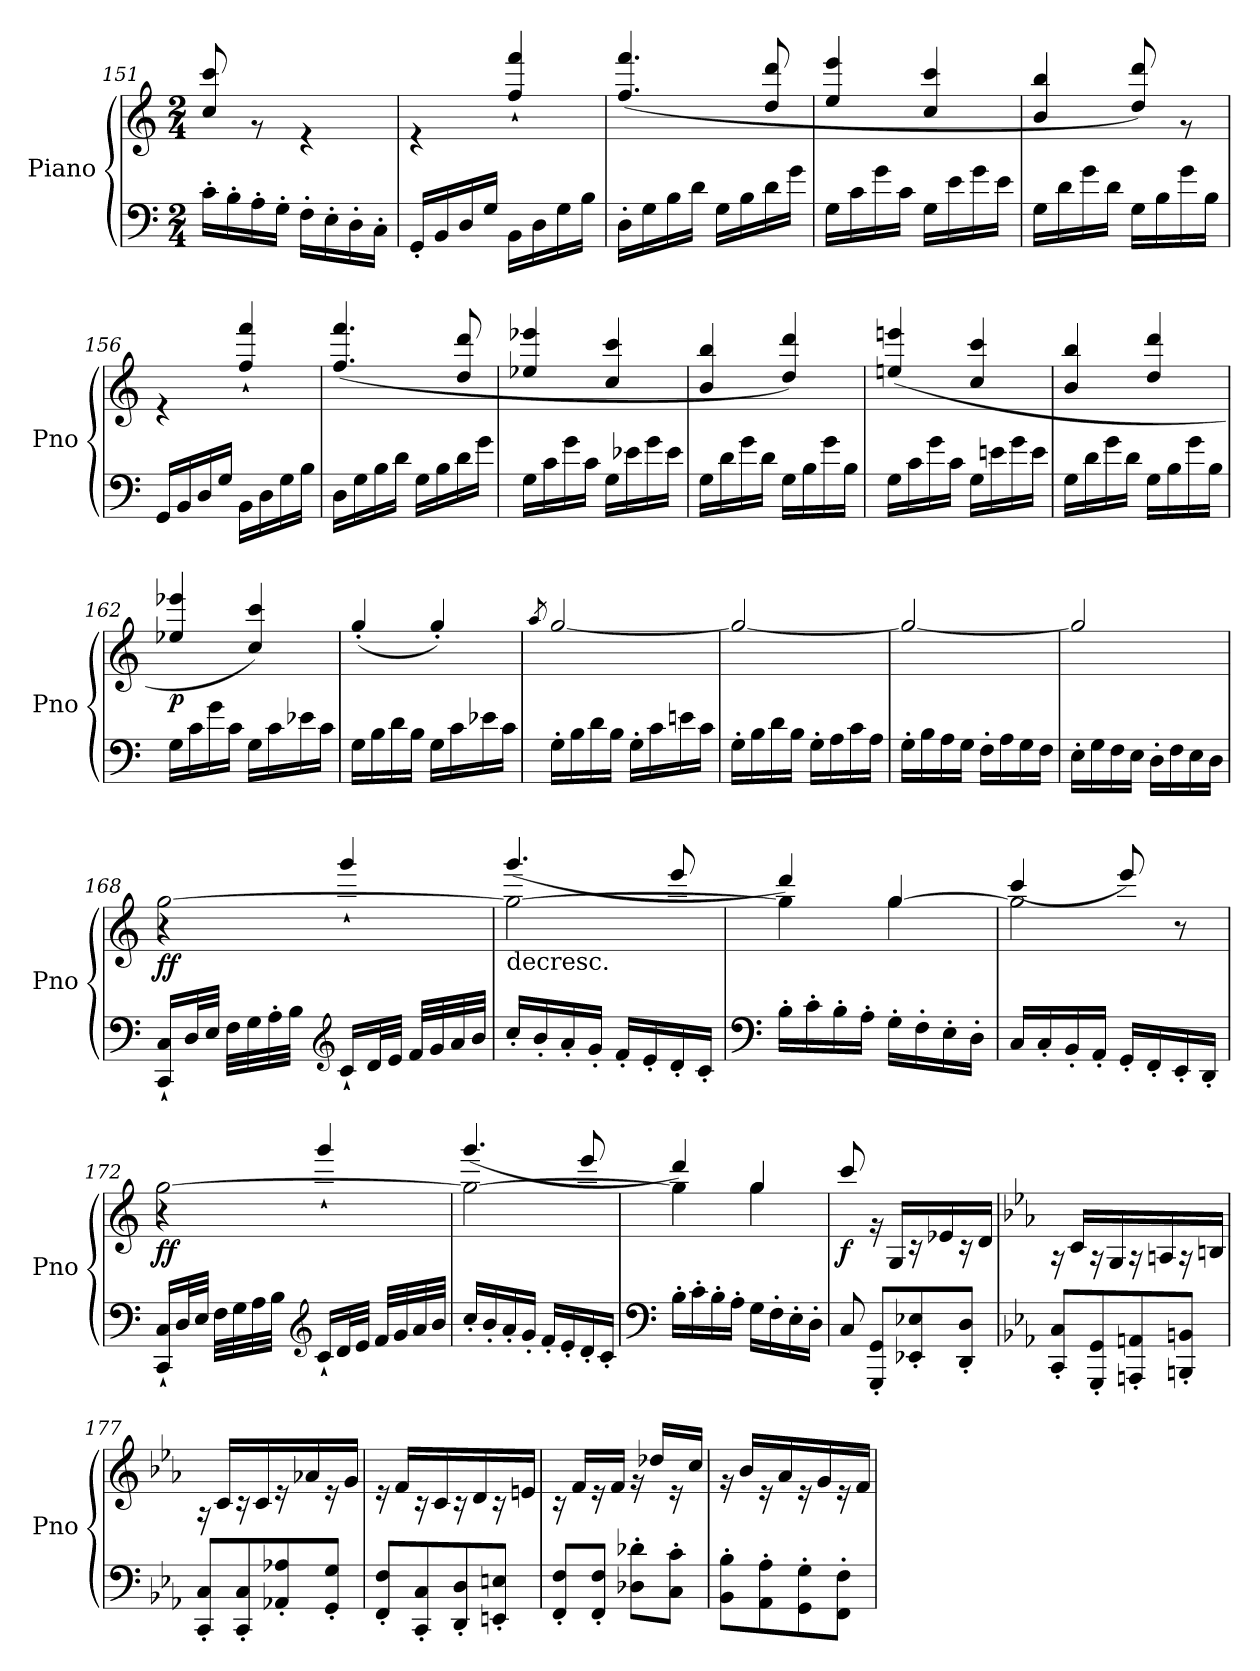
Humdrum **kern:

**kern	**kern	**dynam
*part1	*part1	*part1
*staff2	*staff1	*staff1/2
*I"Piano	*	*
*I'Pno	*	*
*clefF4	*clefG2	*
*k[]	*k[]	*
*M2/4	*M2/4	*
=151	=151	=151
*	*^	*
16c'\LL	2ryy	8cc/ 8ccc/	.
16B'\	.	.	.
16A'\	.	8r	.
16G'\JJ	.	.	.
16F'\LL	.	4r	.
16E'\	.	.	.
16D'\	.	.	.
16C'\JJ	.	.	.
!!LO:LB:g=z	!!
=152	=152	=152	=152
16GG'/LL	2ryy	4r	.
16BB/	.	.	.
16D/	.	.	.
16G/JJ	.	.	.
16BB\LL	.	4ff/` 4fff/`	.
16D\	.	.	.
16G\	.	.	.
16B\JJ	.	.	.
=153	=153	=153	=153
16D'\LL	2ryy	(>4.ff/ 4.fff/	.
16G\	.	.	.
16B\	.	.	.
16d\JJ	.	.	.
16G\LL	.	.	.
16B\	.	.	.
16d\	.	8dd/ 8ddd/	.
16g\JJ	.	.	.
=154	=154	=154	=154
16G\LL	2ryy	4ee/ 4eee/	.
16c\	.	.	.
16g\	.	.	.
16c\JJ	.	.	.
16G\LL	.	4cc/ 4ccc/	.
16e\	.	.	.
16g\	.	.	.
16e\JJ	.	.	.
=155	=155	=155	=155
16G\LL	2ryy	4b/ 4bb/	.
16d\	.	.	.
16g\	.	.	.
16d\JJ	.	.	.
16G\LL	.	8dd/ 8ddd/)	.
16B\	.	.	.
16g\	.	8r	.
16B\JJ	.	.	.
=156	=156	=156	=156
16GG/LL	2ryy	4r	.
16BB/	.	.	.
16D/	.	.	.
16G/JJ	.	.	.
16BB\LL	.	4ff/` 4fff/`	.
16D\	.	.	.
16G\	.	.	.
16B\JJ	.	.	.
!!LO:PB:g=z	!!
=157	=157	=157	=157
16D\LL	2ryy	(>4.ff/ 4.fff/	.
16G\	.	.	.
16B\	.	.	.
16d\JJ	.	.	.
16G\LL	.	.	.
16B\	.	.	.
16d\	.	8dd/ 8ddd/	.
16g\JJ	.	.	.
=158	=158	=158	=158
16G\LL	2ryy	4ee-X/ 4eee-X/	.
16c\	.	.	.
16g\	.	.	.
16c\JJ	.	.	.
16G\LL	.	4cc/ 4ccc/	.
16e-X\	.	.	.
16g\	.	.	.
16e-\JJ	.	.	.
=159	=159	=159	=159
16G\LL	2ryy	4b/ 4bb/	.
16d\	.	.	.
16g\	.	.	.
16d\JJ	.	.	.
16G\LL	.	4dd/ 4ddd/)	.
16B\	.	.	.
16g\	.	.	.
16B\JJ	.	.	.
=160	=160	=160	=160
16G\LL	2ryy	(>4een/ 4eeen/	.
16c\	.	.	.
16g\	.	.	.
16c\JJ	.	.	.
16G\LL	.	4cc/ 4ccc/	.
16en\	.	.	.
16g\	.	.	.
16e\JJ	.	.	.
=161	=161	=161	=161
16G\LL	2ryy	4b/ 4bb/	.
16d\	.	.	.
16g\	.	.	.
16d\JJ	.	.	.
16G\LL	.	4dd/ 4ddd/	.
16B\	.	.	.
16g\	.	.	.
16B\JJ	.	.	.
!!LO:LB:g=z	!!
=162	=162	=162	=162
!	!	!	!LO:DY:b
16G\LL	2ryy	4ee-X/ 4eee-X/	p
16c\	.	.	.
16g\	.	.	.
16c\JJ	.	.	.
16G\LL	.	4cc/ 4ccc/)	.
16c\	.	.	.
16e-X\	.	.	.
16c\JJ	.	.	.
=163	=163	=163	=163
16G\LL	2ryy	(>4gg'/	.
16B\	.	.	.
16d\	.	.	.
16B\JJ	.	.	.
16G\LL	.	4gg'/)	.
16c\	.	.	.
16e-X\	.	.	.
16c\JJ	.	.	.
=164	=164	=164	=164
.	.	8qaa/	.
16G'\LL	2ryy	[2gg/	.
16B\	.	.	.
16d\	.	.	.
16B\JJ	.	.	.
16G'\LL	.	.	.
16c\	.	.	.
16en\	.	.	.
16c\JJ	.	.	.
=165	=165	=165	=165
16G'\LL	2ryy	2gg/_	.
16B\	.	.	.
16d\	.	.	.
16B\JJ	.	.	.
16G'\LL	.	.	.
16A\	.	.	.
16c\	.	.	.
16A\JJ	.	.	.
=166	=166	=166	=166
16G'\LL	2ryy	2gg/_	.
16B\	.	.	.
16A\	.	.	.
16G\JJ	.	.	.
16F'\LL	.	.	.
16A\	.	.	.
16G\	.	.	.
16F\JJ	.	.	.
!!LO:LB:g=z	!!
=167	=167	=167	=167
16E'\LL	2ryy	2gg/]	.
16G\	.	.	.
16F\	.	.	.
16E\JJ	.	.	.
16D'\LL	.	.	.
16F\	.	.	.
16E\	.	.	.
16D\JJ	.	.	.
=168	=168	=168	=168
*	*	*^	*
!	!	!	!	!LO:DY:b
16CC/` 16C/`LL	2ryy	4r	[2gg\	ff
32D/L	.	.	.	.
32E/JJJ	.	.	.	.
32F\LLL	.	.	.	.
32G\	.	.	.	.
32A'\	.	.	.	.
32B\JJJ	.	.	.	.
*clefG2	*	*	*	*
16c`/LL	.	4ggg`/	.	.
32d/L	.	.	.	.
32e/JJJ	.	.	.	.
32f/LLL	.	.	.	.
32g/	.	.	.	.
32a/	.	.	.	.
32b/JJJ	.	.	.	.
=169	=169	=169	=169	=169
!	!LO:TX:b:t=decresc.	!	!	!
16cc'/LL	2ryy	(>4.ggg/	2gg\_	.
16b'/	.	.	.	.
16a'/	.	.	.	.
16g'/JJ	.	.	.	.
16f'/LL	.	.	.	.
16e'/	.	.	.	.
16d'/	.	8eee/	.	.
16c'/JJ	.	.	.	.
=170	=170	=170	=170	=170
*clefF4	*	*	*	*
16B'\LL	2ryy	4ddd/)	4gg\]	.
16c'\	.	.	.	.
16B'\	.	.	.	.
16A'\JJ	.	.	.	.
16G'\LL	.	4gg/	[4gg\	.
16F'\	.	.	.	.
16E'\	.	.	.	.
16D'\JJ	.	.	.	.
=171	=171	=171	=171	=171
16C/LL	2ryy	(>4ccc/	2gg\]	.
16C'/	.	.	.	.
16BB'/	.	.	.	.
16AA'/JJ	.	.	.	.
16GG'/LL	.	8eee/)	.	.
16FF'/	.	.	.	.
16EE'/	.	8r	.	.
16DD'/JJ	.	.	.	.
!!LO:LB:g=z	!!	!!
=172	=172	=172	=172	=172
!	!	!	!	!LO:DY:b
16CC/` 16C/`LL	2ryy	4r	[2gg\	ff
32D/L	.	.	.	.
32E/JJJ	.	.	.	.
32F\LLL	.	.	.	.
32G\	.	.	.	.
32A\	.	.	.	.
32B\JJJ	.	.	.	.
*clefG2	*	*	*	*
16c`/LL	.	4ggg`/	.	.
32d/L	.	.	.	.
32e/JJJ	.	.	.	.
32f/LLL	.	.	.	.
32g/	.	.	.	.
32a/	.	.	.	.
32b/JJJ	.	.	.	.
=173	=173	=173	=173	=173
16cc'/LL	2ryy	(>4.ggg/	2gg\_	.
16b'/	.	.	.	.
16a'/	.	.	.	.
16g'/JJ	.	.	.	.
16f'/LL	.	.	.	.
16e'/	.	.	.	.
16d'/	.	8eee/	.	.
16c'/JJ	.	.	.	.
=174	=174	=174	=174	=174
*clefF4	*	*	*	*
16B'\LL	2ryy	4ddd/)	4gg\]	.
16c'\	.	.	.	.
16B'\	.	.	.	.
16A'\JJ	.	.	.	.
16G\LL	.	4gg/	4gg\	.
16F'\	.	.	.	.
16E'\	.	.	.	.
16D'\JJ	.	.	.	.
*	*	*v	*v	*
=175	=175	=175	=175
!	!	!	!LO:DY:b
8C/	2ryy	8ccc/	f
8GGG/' 8GG/'L	.	16r	.
.	.	16G/LL	.
8EE-X/' 8E-X/'	.	16r	.
.	.	16e-X/	.
8DD/' 8D/'J	.	16r	.
.	.	16d/JJ	.
!!LO:LB:g=z	!!
=176	=176	=176	=176
*k[b-e-a-]	*k[b-e-a-]	*	*
*c:	*c:	*	*
8CC/' 8C/'L	2ryy	16r	.
.	.	16c/LL	.
8GGG/' 8GG/'	.	16r	.
.	.	16G/	.
8AAAn/' 8AAn/'	.	16r	.
.	.	16An/	.
8BBBn/' 8BBn/'J	.	16r	.
.	.	16Bn/JJ	.
=177	=177	=177	=177
8CC/' 8C/'L	2ryy	16r	.
.	.	16c/LL	.
8CC/' 8C/'	.	16r	.
.	.	16c/	.
8AA-X/' 8A-X/'	.	16r	.
.	.	16a-X/	.
8GG/' 8G/'J	.	16r	.
.	.	16g/JJ	.
=178	=178	=178	=178
8FF/' 8F/'L	2ryy	16r	.
.	.	16f/LL	.
8CC/' 8C/'	.	16r	.
.	.	16c/	.
8DD/' 8D/'	.	16r	.
.	.	16d/	.
8EEn/' 8En/'J	.	16r	.
.	.	16en/JJ	.
=179	=179	=179	=179
8FF/' 8F/'L	2ryy	16r	.
.	.	16f/LL	.
8FF/' 8F/'J	.	16r	.
.	.	16f/JJ	.
8D-X\' 8d-X\'L	.	16r	.
.	.	16dd-X/LL	.
8C\' 8c\'J	.	16r	.
.	.	16cc/JJ	.
=180	=180	=180	=180
8BB-\' 8B-\'L	2ryy	16r	.
.	.	16b-/LL	.
8AA-\' 8A-\'	.	16r	.
.	.	16a-/	.
8GG\' 8G\'	.	16r	.
.	.	16g/	.
8FF\' 8F\'J	.	16r	.
.	.	16f/JJ	.
*	*v	*v	*
=	=	=
*-	*-	*-
